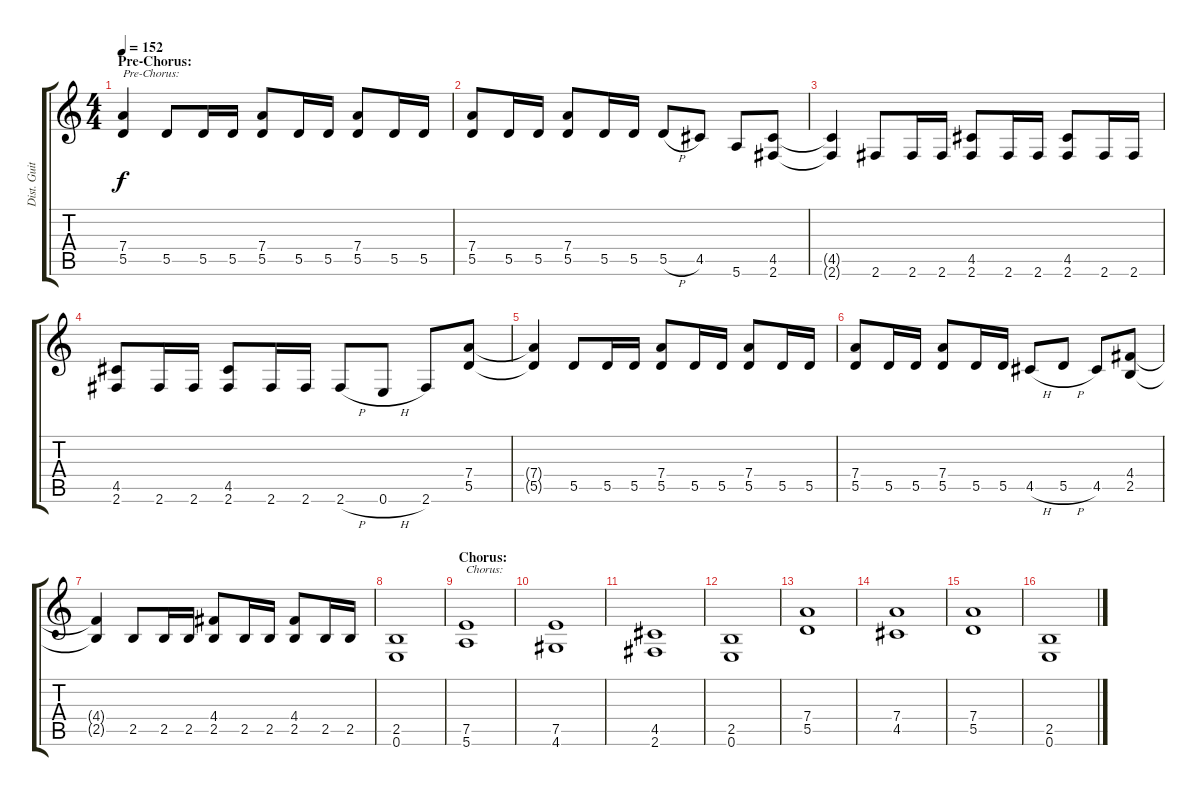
\track ("Dist. Guitar 2" "Dist. Guit") {instrument distortionguitar}
\staff {score tabs}
\tuning (E4 B3 G3 D3 A2 E2) {hide}
\ts (4 4)
\section ("" "Pre-Chorus:")
\tempo 152
\clef g2
\ks c
(7.4{t} 5.5{t}).4{txt "Pre-Chorus:" dy f} 5.5.8 5.5.16 5.5.16 (7.4 5.5).8 5.5.16 5.5.16 (7.4 5.5).8 5.5.16 5.5.16 |
(7.4 5.5).8 5.5.16 5.5.16 (7.4 5.5).8 5.5.16 5.5.16 5.5{h}.8 4.5.8 5.6.8 (4.5 2.6).8 |
(4.5{t} 2.6{t}).4 2.6.8 2.6.16 2.6.16 (4.5 2.6).8 2.6.16 2.6.16 (4.5 2.6).8 2.6.16 2.6.16 |
(4.5 2.6).8 2.6.16 2.6.16 (4.5 2.6).8 2.6.16 2.6.16 2.6{h}.8 0.6{h}.8 2.6.8 (7.4 5.5).8 |
(7.4{t} 5.5{t}).4 5.5.8 5.5.16 5.5.16 (7.4 5.5).8 5.5.16 5.5.16 (7.4 5.5).8 5.5.16 5.5.16 |
(7.4 5.5).8 5.5.16 5.5.16 (7.4 5.5).8 5.5.16 5.5.16 4.5{h}.8 5.5{h}.8 4.5.8 (4.4 2.5).8 |
(4.4{t} 2.5{t}).4 2.5.8 2.5.16 2.5.16 (4.4 2.5).8 2.5.16 2.5.16 (4.4 2.5).8 2.5.16 2.5.16 |
(2.5 0.6).1 |
\section ("" "Chorus:")
(7.5 5.6).1{txt "Chorus:"} |
(7.5 4.6).1 |
(4.5 2.6).1 |
(2.5 0.6).1 |
(7.4 5.5).1 |
(7.4 4.5).1 |
(7.4 5.5).1 |
(2.5 0.6).1
